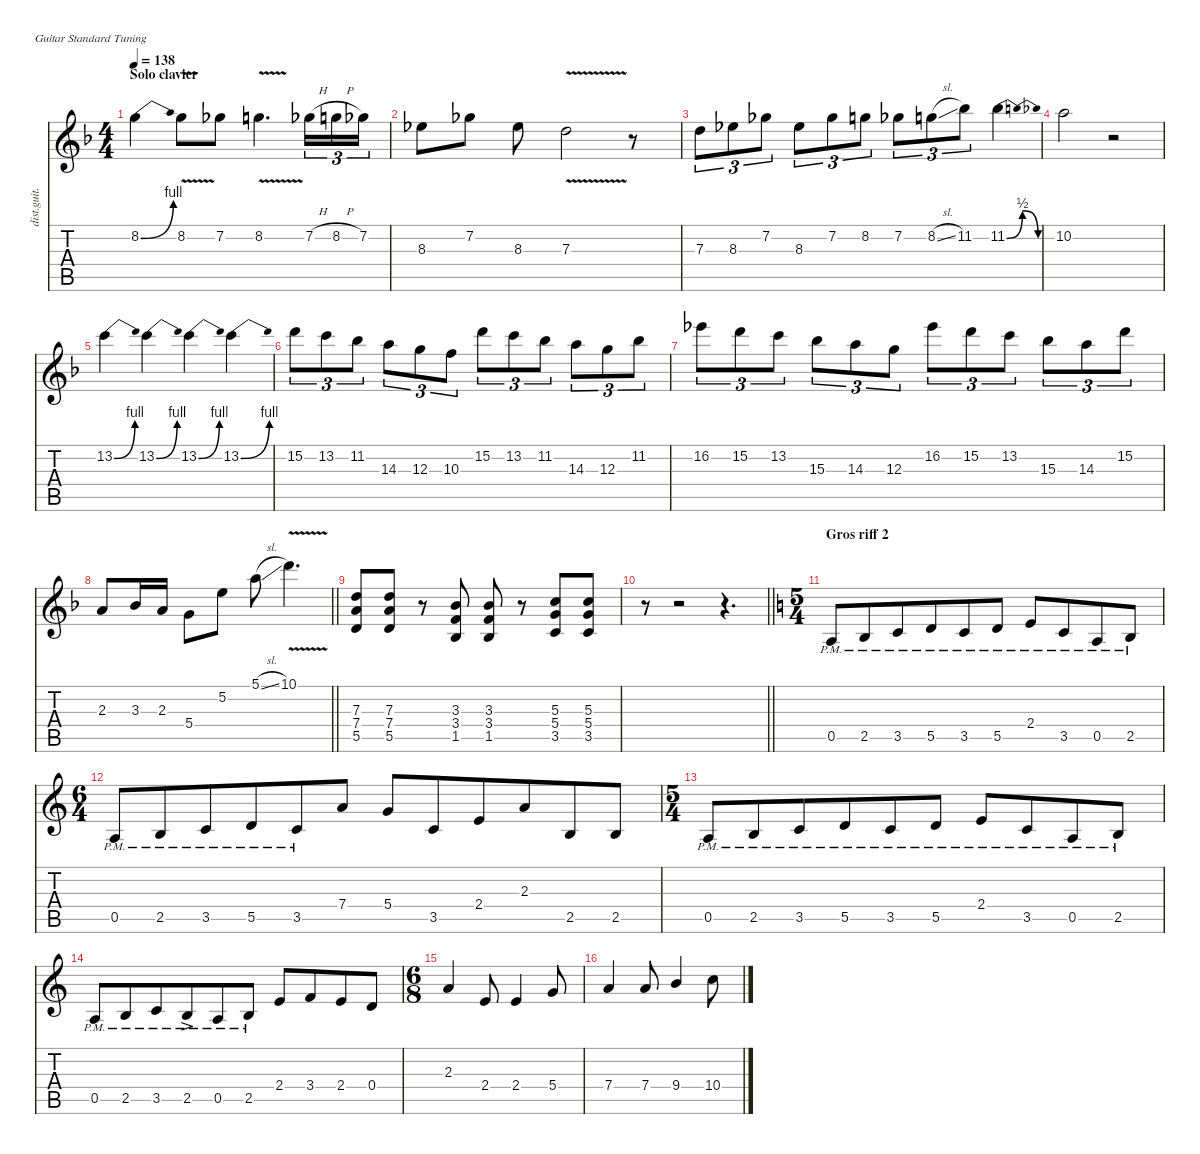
\defaultSystemsLayout 4
\hideDynamics
\bracketExtendMode nobrackets
\track ("Sylvain" "dist.guit.") {instrument distortionguitar}
\staff {score tabs}
\tuning (E4 B3 G3 D3 A2 E2)
\ts (4 4)
\section ("" "Solo clavier")
\tempo 138
\clef g2
\ks dminor
8.2{be (bend 0 0 15 4) acc forcenatural}.4{dy f beam Down} 8.2{v acc forcenatural}.8{beam Down} 7.2{acc b}.8{beam Down} 8.2{v acc forcenatural}.4{d beam Down} 7.2{h acc b}.16{tu (3 2) beam Down} 8.2{h acc forcenatural}.16{tu (3 2) beam Down} 7.2{acc b}.16{tu (3 2) beam Down} |
8.3{acc b}.8{beam Down} 7.2{acc b}.8{beam Down} 8.3{acc b}.8{beam Down} 7.3{v acc forcenatural}.2{beam Down} r.8{beam Down} |
7.3{acc forcenatural}.8{tu (3 2) beam Down} 8.3{acc b}.8{tu (3 2) beam Down} 7.2{acc b}.8{tu (3 2) beam Down} 8.3{acc b}.8{tu (3 2) beam Down} 7.2{acc b}.8{tu (3 2) beam Down} 8.2{acc forcenatural}.8{tu (3 2) beam Down} 7.2{acc b}.8{tu (3 2) beam Down} 8.2{sl acc forcenatural}.8{tu (3 2) beam Down} 11.2{acc b}.8{tu (3 2) beam Down} 11.2{be (bendrelease 0 0 10.2 2 20.4 2 30 0) acc b}.4{beam Down} |
10.2{acc forcenatural}.2{beam Down} r.2{beam Down} |
13.2{be (bend 0 0 15 4) acc forcenatural}.4{beam Down} 13.2{be (bend 0 0 15 4) acc forcenatural}.4{beam Down} 13.2{be (bend 0 0 15 4) acc forcenatural}.4{beam Down} 13.2{be (bend 0 0 15 4) acc forcenatural}.4{beam Down} |
15.2{acc forcenatural}.8{tu (3 2) beam Down} 13.2{acc forcenatural}.8{tu (3 2) beam Down} 11.2{acc b}.8{tu (3 2) beam Down} 14.3{acc forcenatural}.8{tu (3 2) beam Down} 12.3{acc forcenatural}.8{tu (3 2) beam Down} 10.3{acc forcenatural}.8{tu (3 2) beam Down} 15.2{acc forcenatural}.8{tu (3 2) beam Down} 13.2{acc forcenatural}.8{tu (3 2) beam Down} 11.2{acc b}.8{tu (3 2) beam Down} 14.3{acc forcenatural}.8{tu (3 2) beam Down} 12.3{acc forcenatural}.8{tu (3 2) beam Down} 11.2{acc b}.8{tu (3 2) beam Down} |
16.2{acc b}.8{tu (3 2) beam Down} 15.2{acc forcenatural}.8{tu (3 2) beam Down} 13.2{acc forcenatural}.8{tu (3 2) beam Down} 15.3{acc b}.8{tu (3 2) beam Down} 14.3{acc forcenatural}.8{tu (3 2) beam Down} 12.3{acc forcenatural}.8{tu (3 2) beam Down} 16.2{acc b}.8{tu (3 2) beam Down} 15.2{acc forcenatural}.8{tu (3 2) beam Down} 13.2{acc forcenatural}.8{tu (3 2) beam Down} 15.3{acc b}.8{tu (3 2) beam Down} 14.3{acc forcenatural}.8{tu (3 2) beam Down} 15.2{acc forcenatural}.8{tu (3 2) beam Down} |
\barLineRight lightlight
2.3{acc forcenatural}.8{beam Up} 3.3{acc b}.16{beam Up} 2.3{acc forcenatural}.16{beam Up} 5.4{acc forcenatural}.8{beam Down} 5.2{acc forcenatural}.8{beam Down} 5.1{sl acc forcenatural}.8{beam Down} 10.1{v acc forcenatural}.4{d beam Down} |
(7.3{acc forcenatural} 7.4{acc forcenatural} 5.5{acc forcenatural}).8{beam Up} (7.3{acc forcenatural} 7.4{acc forcenatural} 5.5{acc forcenatural}).8{beam Up} r.8{beam Up} (3.3{acc b} 3.4{acc forcenatural} 1.5{acc b}).8{beam Up} (3.3{acc b} 3.4{acc forcenatural} 1.5{acc b}).8{beam Up} r.8{beam Up} (5.3{acc forcenatural} 5.4{acc forcenatural} 3.5{acc forcenatural}).8{beam Up} (5.3{acc forcenatural} 5.4{acc forcenatural} 3.5{acc forcenatural}).8{beam Up} |
\barLineRight lightlight
r.8{beam Down} r.2{beam Down} r.4{d beam Down} |
\ts (5 4)
\beaming (8 6 4)
\section ("" "Gros riff 2")
\ks aminor
0.5{pm}.8{beam Up} 2.5{pm}.8{beam Up} 3.5{pm}.8{beam Up} 5.5{pm}.8{beam Up} 3.5{pm}.8{beam Up} 5.5{pm}.8{beam Up} 2.4{pm}.8{beam Up} 3.5{pm}.8{beam Up} 0.5{pm}.8{beam Up} 2.5{pm}.8{beam Up} |
\ts (6 4)
\beaming (8 6 6)
0.5{pm}.8{beam Up} 2.5{pm}.8{beam Up} 3.5{pm}.8{beam Up} 5.5{pm}.8{beam Up} 3.5{pm}.8{beam Up} 7.4.8{beam Up} 5.4.8{beam Up} 3.5.8{beam Up} 2.4.8{beam Up} 2.3.8{beam Up} 2.5.8{beam Up} 2.5.8{beam Up} |
\ts (5 4)
\beaming (8 6 4)
0.5{pm}.8{beam Up} 2.5{pm}.8{beam Up} 3.5{pm}.8{beam Up} 5.5{pm}.8{beam Up} 3.5{pm}.8{beam Up} 5.5{pm}.8{beam Up} 2.4{pm}.8{beam Up} 3.5{pm}.8{beam Up} 0.5{pm}.8{beam Up} 2.5{pm}.8{beam Up} |
0.5{pm}.8{beam Up} 2.5{pm}.8{beam Up} 3.5{pm}.8{beam Up} 2.5{ac pm}.8{dy ff beam Up} 0.5{pm}.8{dy f beam Up} 2.5{pm}.8{beam Up} 2.4.8{beam Up} 3.4.8{beam Up} 2.4.8{beam Up} 0.4.8{beam Up} |
\ts (6 8)
\beaming (8 3 3)
2.3.4{beam Up} 2.4.8{beam Up} 2.4.4{beam Up} 5.4.8{beam Up} |
7.4.4{beam Up} 7.4.8{beam Up} 9.4.4{beam Up} 10.4.8{beam Down}
